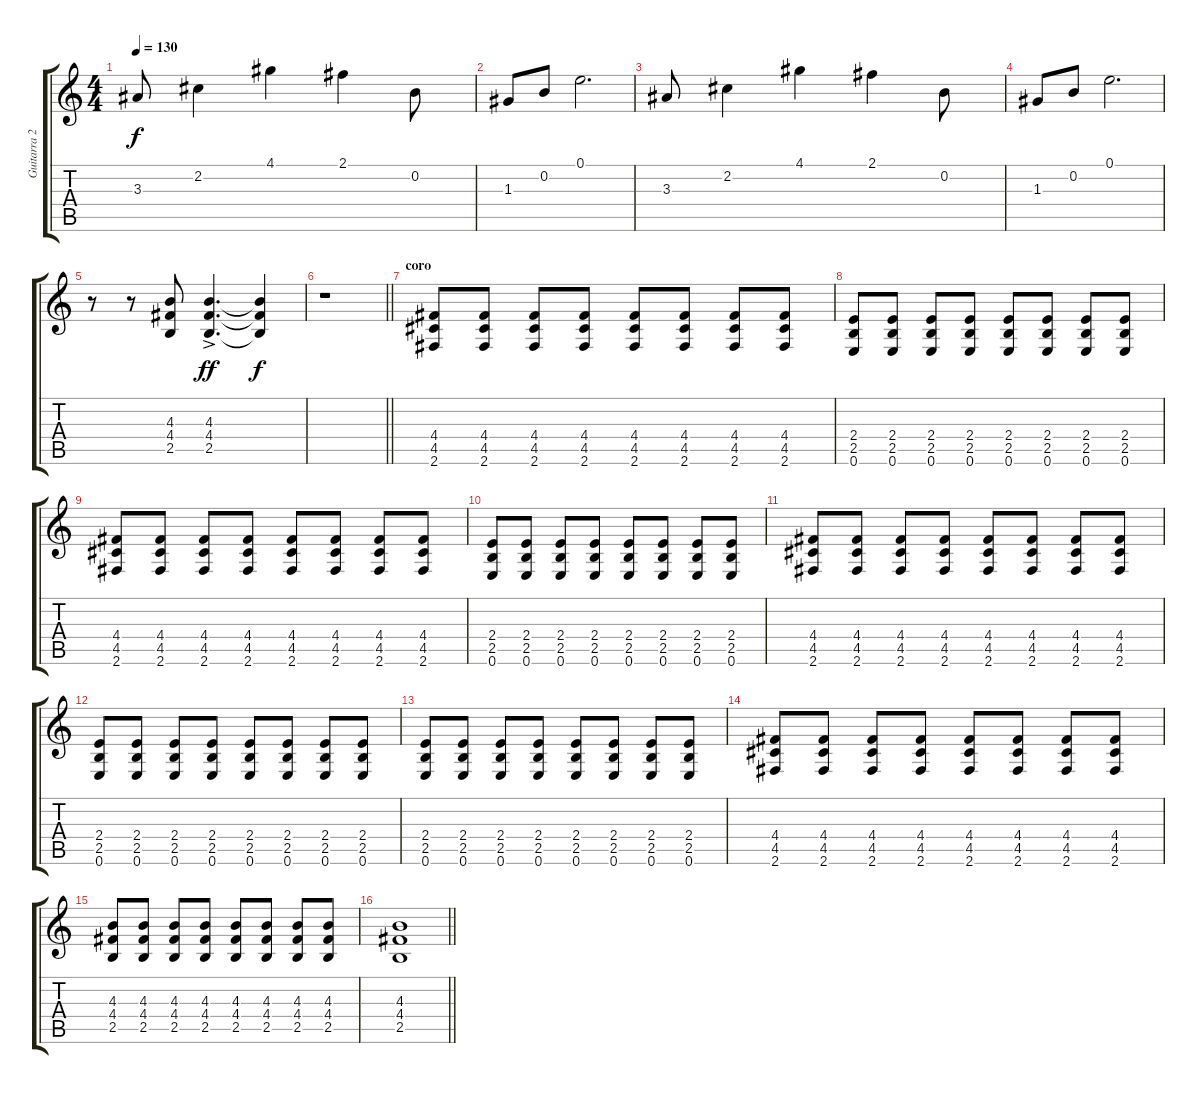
\track ("Guitarra 2" "Guitarra 2") {instrument overdrivenguitar}
\staff {score tabs}
\tuning (E4 B3 G3 D3 A2 E2) {hide}
\ts (4 4)
\tempo 130
\clef g2
\ks c
3.3.8{dy f} 2.2.4 4.1.4 2.1.4 0.2.8 |
1.3.8 0.2.8 0.1.2{d} |
3.3.8 2.2.4 4.1.4 2.1.4 0.2.8 |
1.3.8 0.2.8 0.1.2{d} |
r.8 r.8 (4.3 4.4 2.5).8 (4.3{ac} 4.4{ac} 2.5{ac}).4{d dy ff} (4.3{t} 4.4{t} 2.5{t}).4{dy f} |
\barLineRight lightlight
r.1 |
\section ("" "coro")
(4.4 4.5 2.6).8 (4.4 4.5 2.6).8 (4.4 4.5 2.6).8 (4.4 4.5 2.6).8 (4.4 4.5 2.6).8 (4.4 4.5 2.6).8 (4.4 4.5 2.6).8 (4.4 4.5 2.6).8 |
(2.4 2.5 0.6).8 (2.4 2.5 0.6).8 (2.4 2.5 0.6).8 (2.4 2.5 0.6).8 (2.4 2.5 0.6).8 (2.4 2.5 0.6).8 (2.4 2.5 0.6).8 (2.4 2.5 0.6).8 |
(4.4 4.5 2.6).8 (4.4 4.5 2.6).8 (4.4 4.5 2.6).8 (4.4 4.5 2.6).8 (4.4 4.5 2.6).8 (4.4 4.5 2.6).8 (4.4 4.5 2.6).8 (4.4 4.5 2.6).8 |
(2.4 2.5 0.6).8 (2.4 2.5 0.6).8 (2.4 2.5 0.6).8 (2.4 2.5 0.6).8 (2.4 2.5 0.6).8 (2.4 2.5 0.6).8 (2.4 2.5 0.6).8 (2.4 2.5 0.6).8 |
(4.4 4.5 2.6).8 (4.4 4.5 2.6).8 (4.4 4.5 2.6).8 (4.4 4.5 2.6).8 (4.4 4.5 2.6).8 (4.4 4.5 2.6).8 (4.4 4.5 2.6).8 (4.4 4.5 2.6).8 |
(2.4 2.5 0.6).8 (2.4 2.5 0.6).8 (2.4 2.5 0.6).8 (2.4 2.5 0.6).8 (2.4 2.5 0.6).8 (2.4 2.5 0.6).8 (2.4 2.5 0.6).8 (2.4 2.5 0.6).8 |
(2.4 2.5 0.6).8 (2.4 2.5 0.6).8 (2.4 2.5 0.6).8 (2.4 2.5 0.6).8 (2.4 2.5 0.6).8 (2.4 2.5 0.6).8 (2.4 2.5 0.6).8 (2.4 2.5 0.6).8 |
(4.4 4.5 2.6).8 (4.4 4.5 2.6).8 (4.4 4.5 2.6).8 (4.4 4.5 2.6).8 (4.4 4.5 2.6).8 (4.4 4.5 2.6).8 (4.4 4.5 2.6).8 (4.4 4.5 2.6).8 |
(4.3 4.4 2.5).8 (4.3 4.4 2.5).8 (4.3 4.4 2.5).8 (4.3 4.4 2.5).8 (4.3 4.4 2.5).8 (4.3 4.4 2.5).8 (4.3 4.4 2.5).8 (4.3 4.4 2.5).8 |
\barLineRight lightlight
(4.3 4.4 2.5).1
